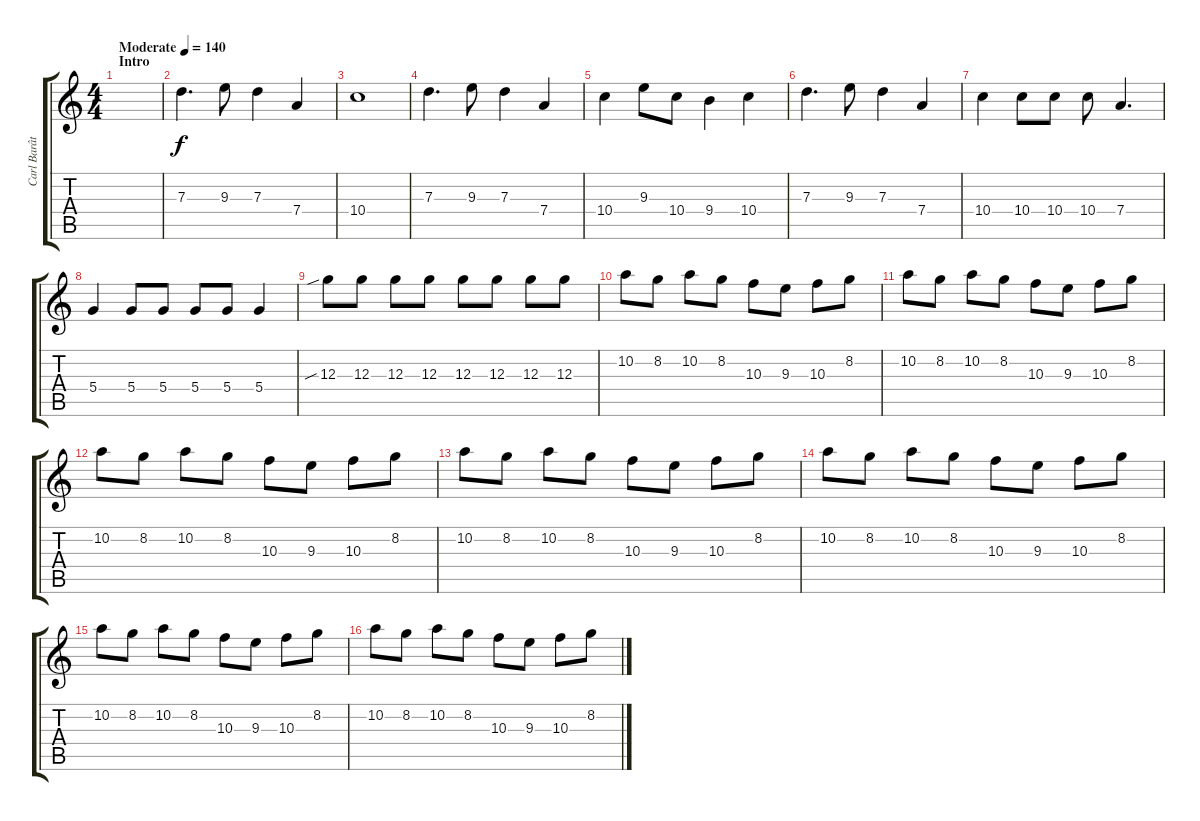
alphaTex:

\track ("Carl Barât (Lead)" "Carl Barât") {instrument overdrivenguitar}
\staff {score tabs}
\tuning (E4 B3 G3 D3 A2 E2) {hide}
\ts (4 4)
\section ("" "Intro")
\tempo (140 "Moderate")
\clef g2
\ks c
|
7.3.4{d} 9.3.8 7.3.4 7.4.4 |
10.4.1 |
7.3.4{d} 9.3.8 7.3.4 7.4.4 |
10.4.4 9.3.8 10.4.8 9.4.4 10.4.4 |
7.3.4{d} 9.3.8 7.3.4 7.4.4 |
10.4.4 10.4.8 10.4.8 10.4.8 7.4.4{d} |
5.4.4 5.4.8 5.4.8 5.4.8 5.4.8 5.4.4 |
12.3{sib}.8 12.3.8 12.3.8 12.3.8 12.3.8 12.3.8 12.3.8 12.3.8 |
10.2.8 8.2.8 10.2.8 8.2.8 10.3.8 9.3.8 10.3.8 8.2.8 |
10.2.8 8.2.8 10.2.8 8.2.8 10.3.8 9.3.8 10.3.8 8.2.8 |
10.2.8 8.2.8 10.2.8 8.2.8 10.3.8 9.3.8 10.3.8 8.2.8 |
10.2.8 8.2.8 10.2.8 8.2.8 10.3.8 9.3.8 10.3.8 8.2.8 |
10.2.8 8.2.8 10.2.8 8.2.8 10.3.8 9.3.8 10.3.8 8.2.8 |
10.2.8 8.2.8 10.2.8 8.2.8 10.3.8 9.3.8 10.3.8 8.2.8 |
10.2.8 8.2.8 10.2.8 8.2.8 10.3.8 9.3.8 10.3.8 8.2.8
